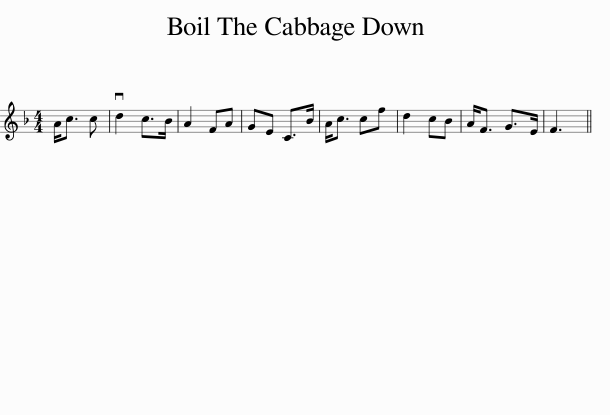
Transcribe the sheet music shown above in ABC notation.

X:1
L:1/8
M:4/4
I:linebreak $
K:F
V:1 treble
V:1
 A<c c | vd2 c>B | A2 FA | GE C>B | A<c cf | %5
 d2 cB | A<F G>E | F3 || %8
